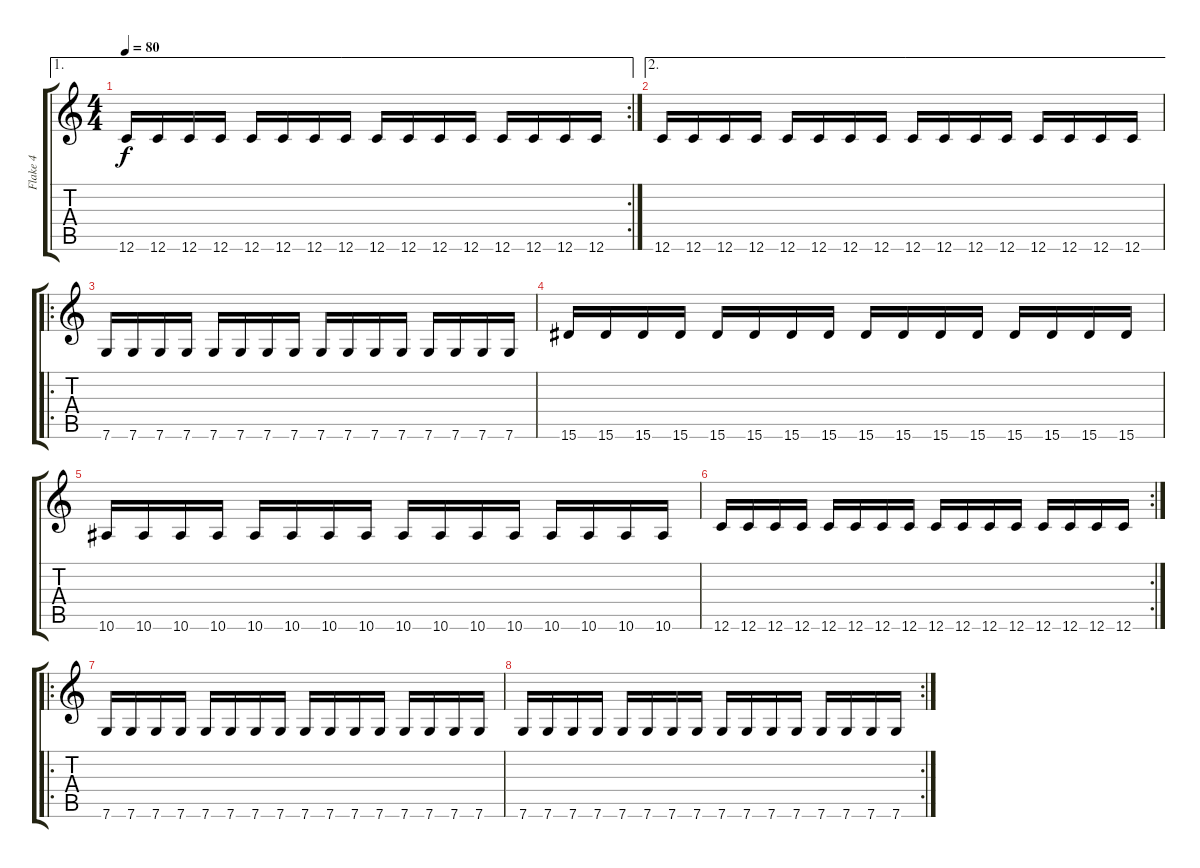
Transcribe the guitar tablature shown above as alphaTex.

\track ("Flake 4" "Flake 4") {instrument synthbass1}
\staff {score tabs}
\tuning (D4 A3 F3 C3 G2 C2) {hide}
\ae 1
\rc 2
\ts (4 4)
\tempo 80
\clef g2
\ks c
12.6.16{dy f volume 10} 12.6.16{volume 8} 12.6.16 12.6.16 12.6.16 12.6.16{volume 12} 12.6.16{volume 11} 12.6.16{volume 10} 12.6.16{volume 8} 12.6.16{volume 6} 12.6.16{volume 9} 12.6.16{volume 10} 12.6.16{volume 11} 12.6.16{volume 11} 12.6.16 12.6.16 |
\ae 2
12.6.16{volume 10} 12.6.16{volume 8} 12.6.16 12.6.16 12.6.16 12.6.16{volume 12} 12.6.16{volume 11} 12.6.16{volume 10} 12.6.16{volume 8} 12.6.16{volume 6} 12.6.16{volume 9} 12.6.16{volume 10} 12.6.16{volume 11} 12.6.16{volume 11} 12.6.16 12.6.16 |
\ro
7.6.16{volume 10} 7.6.16{volume 8} 7.6.16 7.6.16 7.6.16 7.6.16{volume 12} 7.6.16{volume 11} 7.6.16{volume 10} 7.6.16{volume 8} 7.6.16{volume 6} 7.6.16{volume 9} 7.6.16{volume 10} 7.6.16{volume 11} 7.6.16{volume 11} 7.6.16 7.6.16 |
15.6.16{volume 10} 15.6.16{volume 8} 15.6.16 15.6.16 15.6.16 15.6.16{volume 12} 15.6.16{volume 11} 15.6.16{volume 10} 15.6.16{volume 8} 15.6.16{volume 6} 15.6.16{volume 9} 15.6.16{volume 10} 15.6.16{volume 11} 15.6.16{volume 11} 15.6.16 15.6.16 |
10.6.16{volume 10} 10.6.16{volume 8} 10.6.16 10.6.16 10.6.16 10.6.16{volume 12} 10.6.16{volume 11} 10.6.16{volume 10} 10.6.16{volume 8} 10.6.16{volume 6} 10.6.16{volume 9} 10.6.16{volume 10} 10.6.16{volume 11} 10.6.16{volume 11} 10.6.16 10.6.16 |
\rc 2
12.6.16{volume 10} 12.6.16{volume 8} 12.6.16 12.6.16 12.6.16 12.6.16{volume 12} 12.6.16{volume 11} 12.6.16{volume 10} 12.6.16{volume 8} 12.6.16{volume 6} 12.6.16{volume 9} 12.6.16{volume 10} 12.6.16{volume 11} 12.6.16{volume 11} 12.6.16 12.6.16 |
\ro
7.6.16{volume 10} 7.6.16{volume 8} 7.6.16 7.6.16 7.6.16 7.6.16{volume 12} 7.6.16{volume 11} 7.6.16{volume 10} 7.6.16{volume 8} 7.6.16{volume 6} 7.6.16{volume 9} 7.6.16{volume 10} 7.6.16{volume 11} 7.6.16{volume 11} 7.6.16 7.6.16 |
\rc 2
7.6.16{volume 10} 7.6.16{volume 8} 7.6.16 7.6.16 7.6.16 7.6.16{volume 12} 7.6.16{volume 11} 7.6.16{volume 10} 7.6.16{volume 8} 7.6.16{volume 6} 7.6.16{volume 9} 7.6.16{volume 10} 7.6.16{volume 11} 7.6.16{volume 11} 7.6.16 7.6.16
